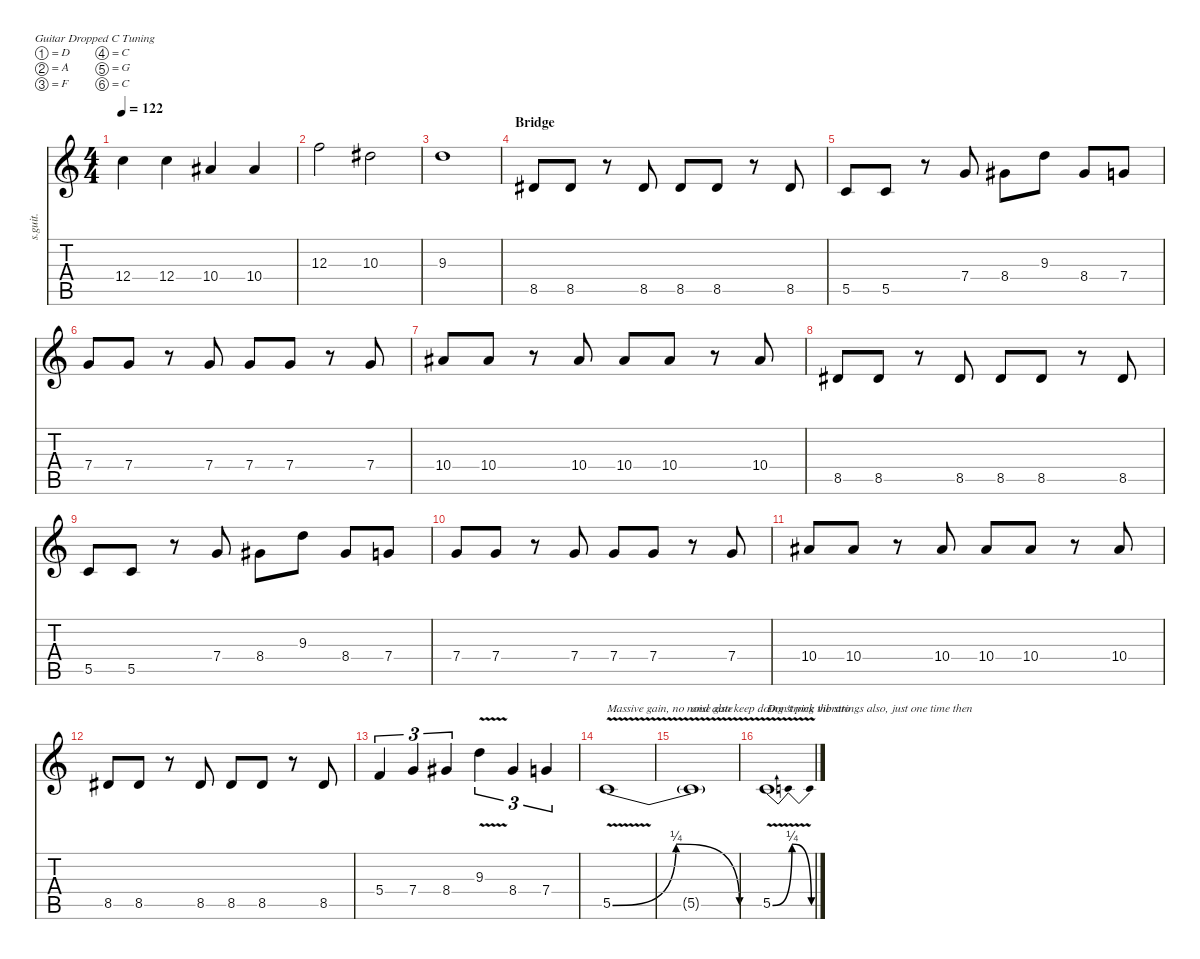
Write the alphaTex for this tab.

\defaultSystemsLayout 4
\hideDynamics
\bracketExtendMode nobrackets
\track ("Guitar Harmonies" "s.guit.") {instrument distortionguitar}
\staff {score tabs}
\tuning (D4 A3 F3 C3 G2 C2)
\ts (4 4)
\tempo 122
\clef g2
\ks c
12.4.4{lyrics (0 "") lyrics (1 "") lyrics (2 "") lyrics (3 "") lyrics (4 "") dy f} 12.4.4{lyrics (0 "") lyrics (1 "") lyrics (2 "") lyrics (3 "") lyrics (4 "")} 10.4{acc #}.4{lyrics (0 "") lyrics (1 "") lyrics (2 "") lyrics (3 "") lyrics (4 "")} 10.4{acc #}.4{lyrics (0 "") lyrics (1 "") lyrics (2 "") lyrics (3 "") lyrics (4 "")} |
12.3.2{lyrics (0 "") lyrics (1 "") lyrics (2 "") lyrics (3 "") lyrics (4 "")} 10.3{acc #}.2{lyrics (0 "") lyrics (1 "") lyrics (2 "") lyrics (3 "") lyrics (4 "")} |
9.3.1{lyrics (0 "") lyrics (1 "") lyrics (2 "") lyrics (3 "") lyrics (4 "")} |
\section ("" "Bridge")
8.5{acc #}.8{lyrics (0 "") lyrics (1 "") lyrics (2 "") lyrics (3 "") lyrics (4 "")} 8.5{acc #}.8{lyrics (0 "") lyrics (1 "") lyrics (2 "") lyrics (3 "") lyrics (4 "")} r.8 8.5{acc #}.8{lyrics (0 "") lyrics (1 "") lyrics (2 "") lyrics (3 "") lyrics (4 "")} 8.5{acc #}.8{lyrics (0 "") lyrics (1 "") lyrics (2 "") lyrics (3 "") lyrics (4 "")} 8.5{acc #}.8{lyrics (0 "") lyrics (1 "") lyrics (2 "") lyrics (3 "") lyrics (4 "")} r.8 8.5{acc #}.8{lyrics (0 "") lyrics (1 "") lyrics (2 "") lyrics (3 "") lyrics (4 "")} |
5.5.8{lyrics (0 "") lyrics (1 "") lyrics (2 "") lyrics (3 "") lyrics (4 "")} 5.5.8{lyrics (0 "") lyrics (1 "") lyrics (2 "") lyrics (3 "") lyrics (4 "")} r.8 7.4.8{lyrics (0 "") lyrics (1 "") lyrics (2 "") lyrics (3 "") lyrics (4 "")} 8.4{acc #}.8{lyrics (0 "") lyrics (1 "") lyrics (2 "") lyrics (3 "") lyrics (4 "")} 9.3.8{lyrics (0 "") lyrics (1 "") lyrics (2 "") lyrics (3 "") lyrics (4 "")} 8.4{acc #}.8{lyrics (0 "") lyrics (1 "") lyrics (2 "") lyrics (3 "") lyrics (4 "")} 7.4.8{lyrics (0 "") lyrics (1 "") lyrics (2 "") lyrics (3 "") lyrics (4 "")} |
7.4.8{lyrics (0 "") lyrics (1 "") lyrics (2 "") lyrics (3 "") lyrics (4 "")} 7.4.8{lyrics (0 "") lyrics (1 "") lyrics (2 "") lyrics (3 "") lyrics (4 "")} r.8 7.4.8{lyrics (0 "") lyrics (1 "") lyrics (2 "") lyrics (3 "") lyrics (4 "")} 7.4.8{lyrics (0 "") lyrics (1 "") lyrics (2 "") lyrics (3 "") lyrics (4 "")} 7.4.8{lyrics (0 "") lyrics (1 "") lyrics (2 "") lyrics (3 "") lyrics (4 "")} r.8 7.4.8{lyrics (0 "") lyrics (1 "") lyrics (2 "") lyrics (3 "") lyrics (4 "")} |
10.4{acc #}.8{lyrics (0 "") lyrics (1 "") lyrics (2 "") lyrics (3 "") lyrics (4 "")} 10.4{acc #}.8{lyrics (0 "") lyrics (1 "") lyrics (2 "") lyrics (3 "") lyrics (4 "")} r.8 10.4{acc #}.8{lyrics (0 "") lyrics (1 "") lyrics (2 "") lyrics (3 "") lyrics (4 "")} 10.4{acc #}.8{lyrics (0 "") lyrics (1 "") lyrics (2 "") lyrics (3 "") lyrics (4 "")} 10.4{acc #}.8{lyrics (0 "") lyrics (1 "") lyrics (2 "") lyrics (3 "") lyrics (4 "")} r.8 10.4{acc #}.8{lyrics (0 "") lyrics (1 "") lyrics (2 "") lyrics (3 "") lyrics (4 "")} |
8.5{acc #}.8{lyrics (0 "") lyrics (1 "") lyrics (2 "") lyrics (3 "") lyrics (4 "")} 8.5{acc #}.8{lyrics (0 "") lyrics (1 "") lyrics (2 "") lyrics (3 "") lyrics (4 "")} r.8 8.5{acc #}.8{lyrics (0 "") lyrics (1 "") lyrics (2 "") lyrics (3 "") lyrics (4 "")} 8.5{acc #}.8{lyrics (0 "") lyrics (1 "") lyrics (2 "") lyrics (3 "") lyrics (4 "")} 8.5{acc #}.8{lyrics (0 "") lyrics (1 "") lyrics (2 "") lyrics (3 "") lyrics (4 "")} r.8 8.5{acc #}.8{lyrics (0 "") lyrics (1 "") lyrics (2 "") lyrics (3 "") lyrics (4 "")} |
5.5.8{lyrics (0 "") lyrics (1 "") lyrics (2 "") lyrics (3 "") lyrics (4 "")} 5.5.8{lyrics (0 "") lyrics (1 "") lyrics (2 "") lyrics (3 "") lyrics (4 "")} r.8 7.4.8{lyrics (0 "") lyrics (1 "") lyrics (2 "") lyrics (3 "") lyrics (4 "")} 8.4{acc #}.8{lyrics (0 "") lyrics (1 "") lyrics (2 "") lyrics (3 "") lyrics (4 "")} 9.3.8{lyrics (0 "") lyrics (1 "") lyrics (2 "") lyrics (3 "") lyrics (4 "")} 8.4{acc #}.8{lyrics (0 "") lyrics (1 "") lyrics (2 "") lyrics (3 "") lyrics (4 "")} 7.4.8{lyrics (0 "") lyrics (1 "") lyrics (2 "") lyrics (3 "") lyrics (4 "")} |
7.4.8{lyrics (0 "") lyrics (1 "") lyrics (2 "") lyrics (3 "") lyrics (4 "")} 7.4.8{lyrics (0 "") lyrics (1 "") lyrics (2 "") lyrics (3 "") lyrics (4 "")} r.8 7.4.8{lyrics (0 "") lyrics (1 "") lyrics (2 "") lyrics (3 "") lyrics (4 "")} 7.4.8{lyrics (0 "") lyrics (1 "") lyrics (2 "") lyrics (3 "") lyrics (4 "")} 7.4.8{lyrics (0 "") lyrics (1 "") lyrics (2 "") lyrics (3 "") lyrics (4 "")} r.8 7.4.8{lyrics (0 "") lyrics (1 "") lyrics (2 "") lyrics (3 "") lyrics (4 "")} |
10.4{acc #}.8{lyrics (0 "") lyrics (1 "") lyrics (2 "") lyrics (3 "") lyrics (4 "")} 10.4{acc #}.8{lyrics (0 "") lyrics (1 "") lyrics (2 "") lyrics (3 "") lyrics (4 "")} r.8 10.4{acc #}.8{lyrics (0 "") lyrics (1 "") lyrics (2 "") lyrics (3 "") lyrics (4 "")} 10.4{acc #}.8{lyrics (0 "") lyrics (1 "") lyrics (2 "") lyrics (3 "") lyrics (4 "")} 10.4{acc #}.8{lyrics (0 "") lyrics (1 "") lyrics (2 "") lyrics (3 "") lyrics (4 "")} r.8 10.4{acc #}.8{lyrics (0 "") lyrics (1 "") lyrics (2 "") lyrics (3 "") lyrics (4 "")} |
8.5{acc #}.8{lyrics (0 "") lyrics (1 "") lyrics (2 "") lyrics (3 "") lyrics (4 "")} 8.5{acc #}.8{lyrics (0 "") lyrics (1 "") lyrics (2 "") lyrics (3 "") lyrics (4 "")} r.8 8.5{acc #}.8{lyrics (0 "") lyrics (1 "") lyrics (2 "") lyrics (3 "") lyrics (4 "")} 8.5{acc #}.8{lyrics (0 "") lyrics (1 "") lyrics (2 "") lyrics (3 "") lyrics (4 "")} 8.5{acc #}.8{lyrics (0 "") lyrics (1 "") lyrics (2 "") lyrics (3 "") lyrics (4 "")} r.8 8.5{acc #}.8{lyrics (0 "") lyrics (1 "") lyrics (2 "") lyrics (3 "") lyrics (4 "")} |
5.4.4{tu (3 2) lyrics (0 "") lyrics (1 "") lyrics (2 "") lyrics (3 "") lyrics (4 "")} 7.4.4{tu (3 2) lyrics (0 "") lyrics (1 "") lyrics (2 "") lyrics (3 "") lyrics (4 "")} 8.4{acc #}.4{tu (3 2) lyrics (0 "") lyrics (1 "") lyrics (2 "") lyrics (3 "") lyrics (4 "")} 9.3{v}.4{tu (3 2) lyrics (0 "") lyrics (1 "") lyrics (2 "") lyrics (3 "") lyrics (4 "")} 8.4{acc #}.4{tu (3 2) lyrics (0 "") lyrics (1 "") lyrics (2 "") lyrics (3 "") lyrics (4 "")} 7.4.4{tu (3 2) lyrics (0 "") lyrics (1 "") lyrics (2 "") lyrics (3 "") lyrics (4 "")} |
5.5{be (bendrelease 0 0 1.7999999999999998 1 4.2 1 60 0) v}.1{txt "Massive gain, no noise gate" lyrics (0 "") lyrics (1 "") lyrics (2 "") lyrics (3 "") lyrics (4 "")} |
5.5{t}.1{txt "and also keep doing strong vibrato" lyrics (0 "") lyrics (1 "") lyrics (2 "") lyrics (3 "") lyrics (4 "")} |
5.5{be (bendrelease 0 0 1.7999999999999998 1 4.2 1 60 0) v}.1{txt "Don't pick the strings also, just one time then" lyrics (0 "") lyrics (1 "") lyrics (2 "") lyrics (3 "") lyrics (4 "")}
